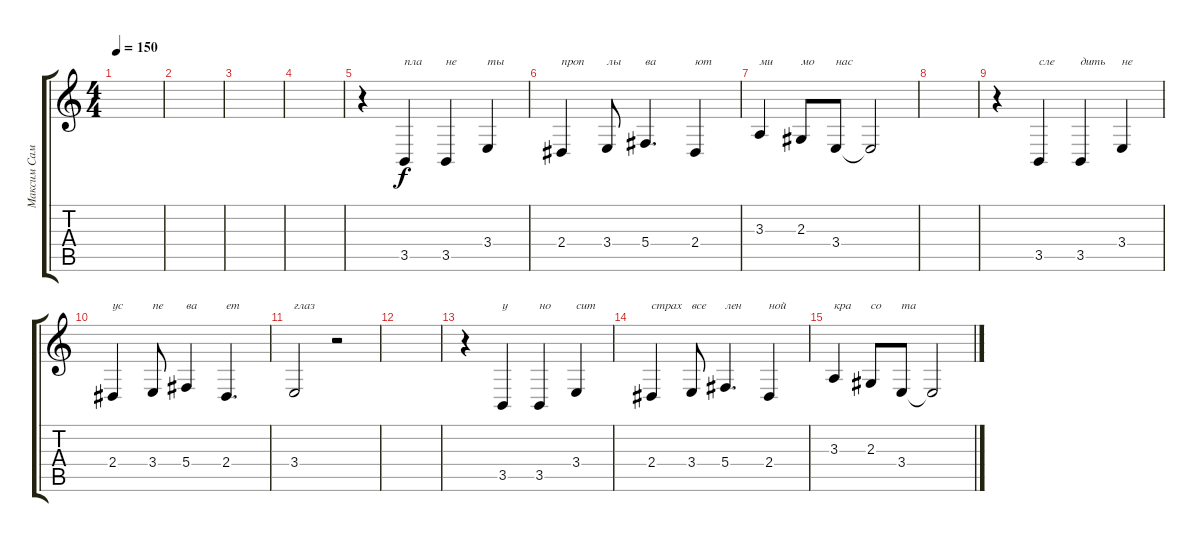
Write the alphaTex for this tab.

\track ("Максим Самосват" "Максим Сам") {instrument bassoon}
\staff {score tabs}
\tuning (Eb4 Bb3 Gb3 Db3 Ab2 Eb2) {hide}
\ts (4 4)
\tempo 150
\clef g2
\ks c
|
|
|
|
r.4 3.5.4{txt "пла"} 3.5.4{txt "не"} 3.4.4{txt "ты"} |
2.4.4{txt "проп"} 3.4.8{txt "лы"} 5.4.4{d txt "ва"} 2.4.4{txt "ют"} |
3.3.4{txt "ми"} 2.3.8{txt "мо"} 3.4.8{txt "нас"} 3.4{t}.2 |
|
r.4 3.5.4{txt "сле"} 3.5.4{txt "дить"} 3.4.4{txt "не"} |
2.4.4{txt "ус"} 3.4.8{txt "пе"} 5.4.4{txt "ва"} 2.4.4{d txt "ет"} |
3.4.2{txt "глаз"} r.2 |
|
r.4 3.5.4{txt "у"} 3.5.4{txt "но"} 3.4.4{txt "сит"} |
2.4.4{txt "страх"} 3.4.8{txt "все"} 5.4.4{d txt "лен"} 2.4.4{txt "ной"} |
3.3.4{txt "кра"} 2.3.8{txt "со"} 3.4.8{txt "та"} 3.4{t}.2
